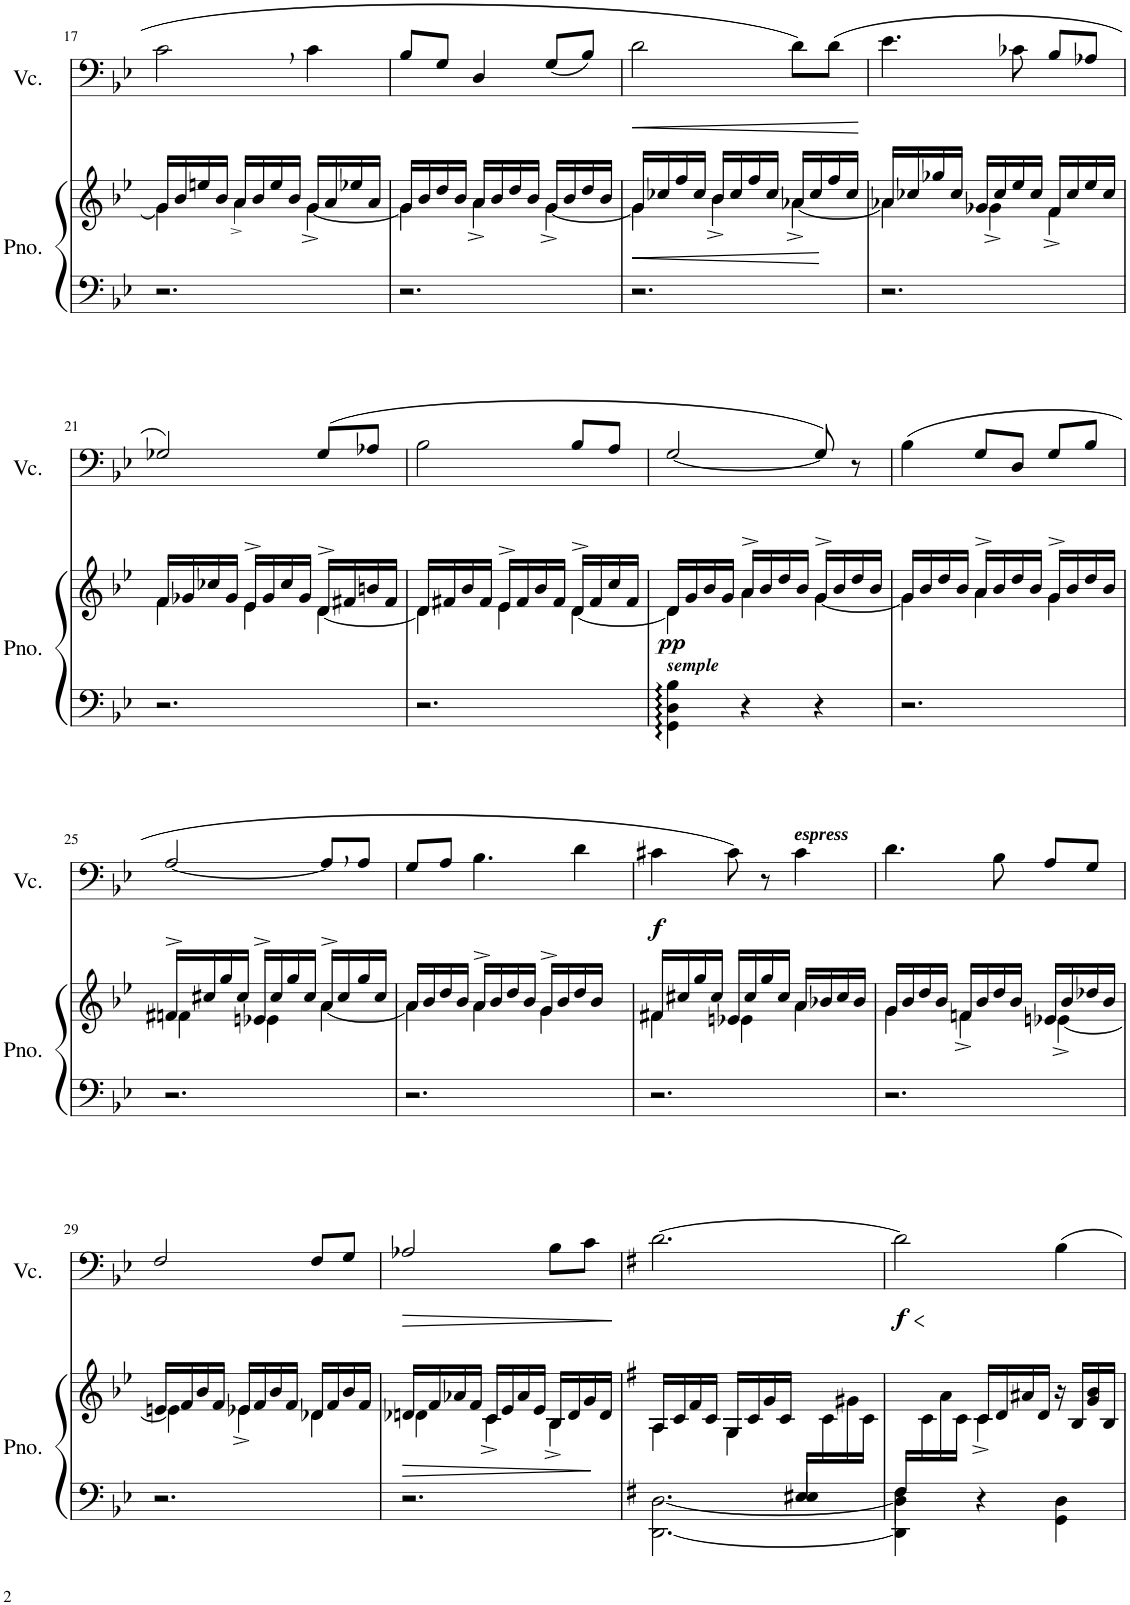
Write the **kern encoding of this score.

**kern	**kern	**dynam	**kern	**dynam
*part2	*part2	*part2	*part1	*part1
*staff3	*staff2	*staff2/3	*staff1	*staff1
*I"Piano	*	*	*I"Cello	*
*I'Pno.	*	*	*	*
!!LO:PB:g=z
*clefF4	*clefG2	*	*clefF4	*
*k[b-e-]	*k[b-e-]	*	*k[b-e-]	*
*B-:	*B-:	*	*B-:	*
*M3/4	*M3/4	*	*M3/4	*
=17	=17	=17	=17	=17
*	*^	*	*	*
2.r	16g/LL	4g\]	.	2c,\	.
.	16b-/	.	.	.	.
.	16een/	.	.	.	.
.	16b-/JJ	.	.	.	.
.	16a/LL	4a^!\	.	.	.
.	16b-/	.	.	.	.
.	16ee/	.	.	.	.
.	16b-/JJ	.	.	.	.
.	16g/LL	[<4g^\	.	4c\	.
.	16a/	.	.	.	.
.	16ee-X/	.	.	.	.
.	16a/JJ	.	.	.	.
=18	=18	=18	=18	=18	=18
2.r	16g/LL	4g\]	.	8B-/L	.
.	16b-/	.	.	.	.
.	16dd/	.	.	8G/J	.
.	16b-/JJ	.	.	.	.
.	16a/LL	4a^\	.	4D/	.
.	16b-/	.	.	.	.
.	16dd/	.	.	.	.
.	16b-/JJ	.	.	.	.
.	16g/LL	[<4g^\	.	(<8G/L	.
.	16b-/	.	.	.	.
.	16dd/	.	.	8B-/J)	.
.	16b-/JJ	.	.	.	.
=19	=19	=19	=19	=19	=19
!	!	!	!LO:HP:b	!	!LO:HP:b
2.r	16g/LL	4g\]	<	2d\	<
.	16cc-X/	.	.	.	.
.	16ff/	.	.	.	.
.	16cc-/JJ	.	.	.	.
.	16b-/LL	4b-^\	.	.	.
.	16cc-/	.	.	.	.
.	16ff/	.	.	.	.
.	16cc-/JJ	.	.	.	.
.	16a-X/LL	[<4a-^\	.	8d\L	.
.	16cc-/	.	.	.	.
.	16ff/	.	.	(>8d\J	.
.	16cc-/JJ	.	.	.	.
*	*v	*v	*	*	*
.	.	.	.	[
=20	=20	=20	=20	=20
*	*^	*	*	*
2.r	16a-X/LL	4a-\]	.	4.e-\	.
.	16cc-X/	.	.	.	.
.	16gg-X/	.	.	.	.
.	16cc-/JJ	.	.	.	.
.	16g/LL	4g-X^\	.	.	.
.	16cc-/	.	.	.	.
.	16ee-/	.	.	8c-X\	.
.	16cc-/JJ	.	.	.	.
.	16f/LL	4f^\	.	8B-/L	.
.	16cc-/	.	.	.	.
.	16ee-/	.	.	8A-X/J	.
.	16cc-/JJ	.	.	.	.
!!LO:LB:g=z
=21	=21	=21	=21	=21	=21
2.r	16f/LL	4f\	.	2G-X/)	.
.	16g-X/	.	.	.	.
.	16cc-X/	.	.	.	.
.	16g-/JJ	.	.	.	.
.	16e-^/LL	4e-\	.	.	.
.	16g-/	.	.	.	.
.	16cc-/	.	.	.	.
.	16g-/JJ	.	.	.	.
.	16d^/LL	[<4d\	.	(>8G-/L	.
.	16f#X/	.	.	.	.
.	16bn/	.	.	8A-X/J	.
.	16f#/JJ	.	.	.	.
=22	=22	=22	=22	=22	=22
2.r	16d/LL	4d\]	.	2B-\	.
.	16f#X/	.	.	.	.
.	16b-/	.	.	.	.
.	16f#/JJ	.	.	.	.
.	16e-^/LL	4e-\	.	.	.
.	16f#/	.	.	.	.
.	16b-/	.	.	.	.
.	16f#/JJ	.	.	.	.
.	16d^/LL	[<4d\	.	8B-/L	.
.	16f#/	.	.	.	.
.	16cc/	.	.	8A/J	.
.	16f#/JJ	.	.	.	.
=23	=23	=23	=23	=23	=23
!LO:TX:a:Bi:t=semple	!	!	!	!	!
!	!	!	!LO:DY:b	!	!
4GG\ 4D\ 4B-\	16d/LL	4d\]	pp	[2G/	.
.	16g/	.	.	.	.
.	16b-/	.	.	.	.
.	16g/JJ	.	.	.	.
4r	16a^/LL	4a\	.	.	.
.	16b-/	.	.	.	.
.	16dd/	.	.	.	.
.	16b-/JJ	.	.	.	.
4r	16g^/LL	[<4g\	.	8G/])	.
.	16b-/	.	.	.	.
.	16dd/	.	.	8r	.
.	16b-/JJ	.	.	.	.
=24	=24	=24	=24	=24	=24
2.r	16g/LL	4g\]	.	(>4B-\	.
.	16b-/	.	.	.	.
.	16dd/	.	.	.	.
.	16b-/JJ	.	.	.	.
.	16a^/LL	4a\	.	8G/L	.
.	16b-/	.	.	.	.
.	16dd/	.	.	8D/J	.
.	16b-/JJ	.	.	.	.
.	16g^/LL	4g\	.	8G/L	.
.	16b-/	.	.	.	.
.	16dd/	.	.	8B-/J	.
.	16b-/JJ	.	.	.	.
!!LO:LB:g=z
=25	=25	=25	=25	=25	=25
2.r	16f#X^/LL	4fn\	.	[2A/	.
.	16cc#X/	.	.	.	.
.	16gg/	.	.	.	.
.	16cc#/JJ	.	.	.	.
.	16en^/LL	4e-X\	.	.	.
.	16cc#/	.	.	.	.
.	16gg/	.	.	.	.
.	16cc#/JJ	.	.	.	.
.	16a^/LL	[<4a\	.	8A,/L]	.
.	16cc#/	.	.	.	.
.	16gg/	.	.	8A/J	.
.	16cc#/JJ	.	.	.	.
=26	=26	=26	=26	=26	=26
2.r	16a/LL	4a\]	.	8G/L	.
.	16b-/	.	.	.	.
.	16dd/	.	.	8A/J	.
.	16b-/JJ	.	.	.	.
.	16a^/LL	4a\	.	4.B-\	.
.	16b-/	.	.	.	.
.	16dd/	.	.	.	.
.	16b-/JJ	.	.	.	.
.	16g^/LL	4g\	.	.	.
.	16b-/	.	.	.	.
.	16dd/	.	.	[8d\	.
.	16b-/JJ	.	.	.	.
8ryy	8ryy	8ryy	.	8ryy	.
=27	=27	=27	=27	=27	=27
!	!	!	!	!	!LO:DY:b
2.r	16f#X/LL	4f#\	.	4c#X\	f
.	16cc#X/	.	.	.	.
.	16gg/	.	.	.	.
.	16cc#/JJ	.	.	.	.
.	16en/LL	4e-X\	.	8d\]	.
.	16cc#/	.	.	.	.
.	16gg/	.	.	8c#\)	.
.	16cc#/JJ	.	.	.	.
!	!	!	!	!LO:TX:a:Bi:t=espress	!
.	16a/LL	4a\	.	8r	.
.	16b-X/	.	.	.	.
.	16cc#/	.	.	4c#\	.
.	16b-/JJ	.	.	.	.
8ryy	8ryy	8ryy	.	.	.
=28	=28	=28	=28	=28	=28
2.r	16g/LL	4g\	.	4.d\	.
.	16b-/	.	.	.	.
.	16dd/	.	.	.	.
.	16b-/JJ	.	.	.	.
.	16f/LL	4fn^\	.	.	.
.	16b-/	.	.	.	.
.	16dd/	.	.	8B-\	.
.	16b-/JJ	.	.	.	.
.	16en/LL	[<4e-X^\	.	8A/L	.
.	16b-/	.	.	.	.
.	16dd-X/	.	.	8G/J	.
.	16b-/JJ	.	.	.	.
!!LO:LB:g=z
=29	=29	=29	=29	=29	=29
2.r	16en/LL	4e-\]	.	2F/	.
.	16f/	.	.	.	.
.	16b-/	.	.	.	.
.	16f/JJ	.	.	.	.
.	16e-X/LL	4e-^\	.	.	.
.	16f/	.	.	.	.
.	16b-/	.	.	.	.
.	16f/JJ	.	.	.	.
.	16d-X/LL	4d-\	.	8F/L	.
.	16f/	.	.	.	.
.	16b-/	.	.	8G/J	.
.	16f/JJ	.	.	.	.
=30	=30	=30	=30	=30	=30
!	!	!	!	!	!LO:HP:b
2.r	16d-X/LL	4dn\	.	2A-X/	>
.	16f/	.	.	.	.
.	16a-X/	.	.	.	.
.	16f/JJ	.	.	.	.
.	16c/LL	4c^\	.	.	.
.	16e-/	.	.	.	.
.	16a-/	.	.	.	.
.	16e-/JJ	.	.	.	.
.	16B-/LL	4B-^\	.	8B-\L	.
.	16d/	.	.	.	.
.	16g/	.	.	8c\J	.
.	16d/JJ	.	[	.	.
*	*v	*v	*	*	*
.	.	.	.	]
=31	=31	=31	=31	=31
*k[f#]	*k[f#]	*	*k[f#]	*
*G:	*G:	*	*G:	*
*^	*^	*	*	*
*	*^	*	*	*	*	*
*	*	*^	*	*	*	*	*
2ryy	2ryy	2.ryy	[2.DD\ [2.D\	16A/LL	4A\	.	[2.d\	.
.	.	.	.	16c/	.	.	.	.
.	.	.	.	16f#/	.	.	.	.
.	.	.	.	16c/JJ	.	.	.	.
.	.	.	.	16G/LL	4G\	.	.	.
.	.	.	.	16c/	.	.	.	.
.	.	.	.	16g/	.	.	.	.
.	.	.	.	16c/JJ	.	.	.	.
16E#X/LL	4E#/	.	.	16ryy	4ryy	.	.	.
8.ryy	.	.	.	16c\	.	.	.	.
.	.	.	.	16g#X\	.	.	.	.
.	.	.	.	16c\JJ	.	.	.	.
=32	=32	=32	=32	=32	=32	=32	=32	=32
!	!	!	!	!	!	!	!	!LO:DY:b
16F#/LL	2.ryy	4F#\	4DD\] 4D\]	16ryy	4ryy	.	2d\]	f
2ryy	.	.	.	16c\	.	.	.	.
.	.	.	.	16a\	.	.	.	.
.	.	.	.	16c\JJ	.	.	.	.
.	.	4ryy	4r	16c/LL	4c^\	.	.	.
.	.	.	.	16d/	.	.	.	.
.	.	.	.	16a#X/	.	.	.	.
.	.	.	.	16d/JJ	.	.	.	.
.	.	4GG\ 4D\	4ryy	16r	4ryy	.	4B\	.
8.ryy	.	.	.	16B/LL	.	.	.	.
.	.	.	.	16g/ 16b/	.	.	.	.
.	.	.	.	16B/JJ	.	.	.	.
*v	*v	*v	*v	*	*	*	*	*
*	*v	*v	*	*	*
=	=	=	=	=
*-	*-	*-	*-	*-
